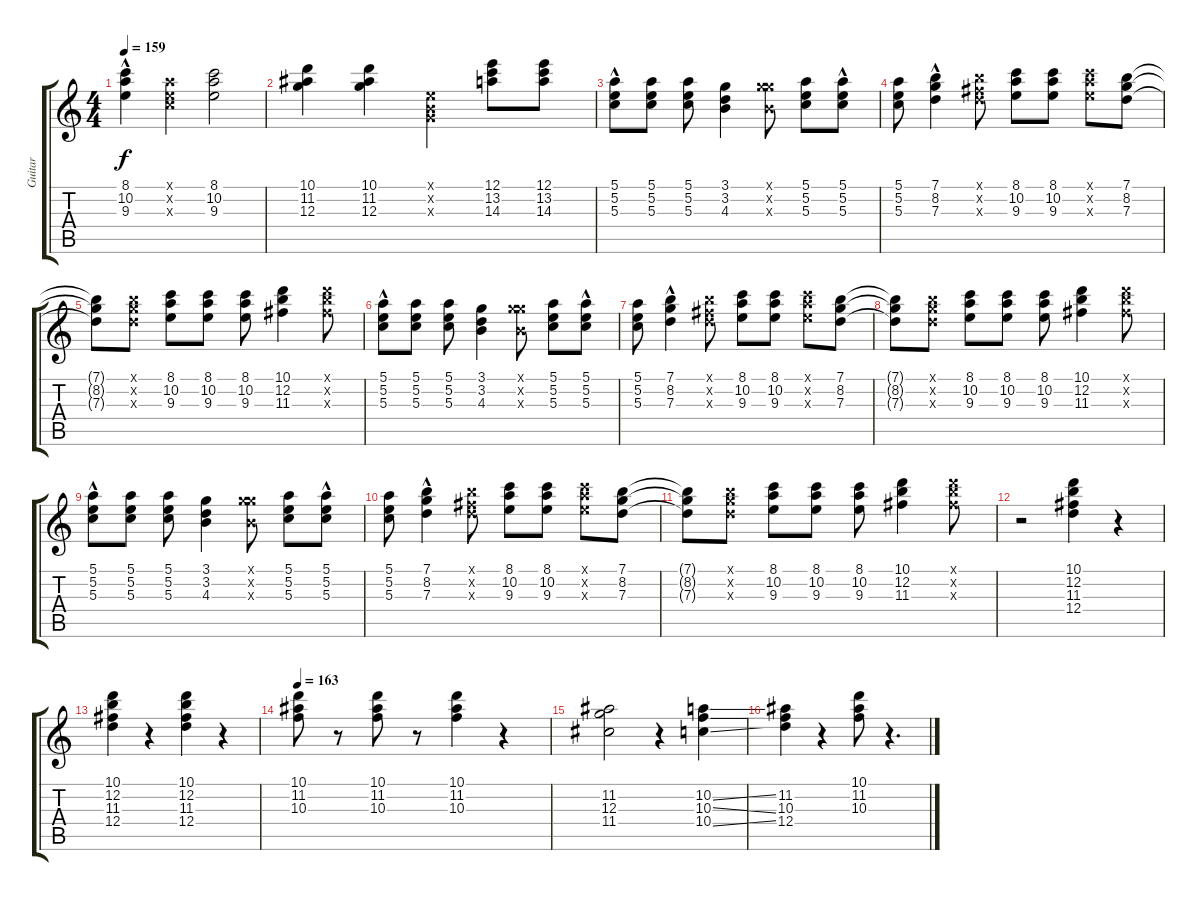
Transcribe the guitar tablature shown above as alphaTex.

\track ("Guitar" "Guitar") {instrument overdrivenguitar}
\staff {score tabs}
\tuning (E4 B3 G3 D3 A2 E2) {hide}
\ts (4 4)
\tempo 159
\clef g2
\ks c
(8.1 10.2{hac} 9.3{hac}).4{dy f} (5.1{x} 5.2{x} 5.3{x}).4 (8.1 10.2 9.3).2 |
(10.1 11.2 12.3).4 (10.1 11.2 12.3).4 (0.1{x} 0.2{x} 0.3{x}).4 (12.1 13.2 14.3).8 (12.1 13.2 14.3).8 |
(5.1 5.2{hac} 5.3{hac}).8 (5.1 5.2 5.3).8 (5.1 5.2 5.3).8 (3.1 3.2 4.3).4 (3.1{x} 8.2{x} 4.3{x}).8 (5.1 5.2 5.3).8 (5.1 5.2{hac} 5.3{hac}).8 |
(5.1 5.2 5.3).8 (7.1{hac} 8.2 7.3).4 (7.1{x} 7.2{x} 7.3{x}).8 (8.1 10.2 9.3).8 (8.1 10.2 9.3).8 (8.1{x} 10.2{x} 9.3{x}).8 (7.1 8.2 7.3).8 |
(7.1{t} 8.2{t} 7.3{t}).8 (7.1{x} 8.2{x} 7.3{x}).8 (8.1 10.2 9.3).8 (8.1 10.2 9.3).8 (8.1 10.2 9.3).8 (10.1 12.2 11.3).4 (10.1{x} 12.2{x} 11.3{x}).8 |
(5.1 5.2{hac} 5.3{hac}).8 (5.1 5.2 5.3).8 (5.1 5.2 5.3).8 (3.1 3.2 4.3).4 (3.1{x} 8.2{x} 4.3{x}).8 (5.1 5.2 5.3).8 (5.1 5.2{hac} 5.3{hac}).8 |
(5.1 5.2 5.3).8 (7.1{hac} 8.2 7.3).4 (7.1{x} 7.2{x} 7.3{x}).8 (8.1 10.2 9.3).8 (8.1 10.2 9.3).8 (8.1{x} 10.2{x} 9.3{x}).8 (7.1 8.2 7.3).8 |
(7.1{t} 8.2{t} 7.3{t}).8 (7.1{x} 8.2{x} 7.3{x}).8 (8.1 10.2 9.3).8 (8.1 10.2 9.3).8 (8.1 10.2 9.3).8 (10.1 12.2 11.3).4 (10.1{x} 12.2{x} 11.3{x}).8 |
(5.1 5.2{hac} 5.3{hac}).8 (5.1 5.2 5.3).8 (5.1 5.2 5.3).8 (3.1 3.2 4.3).4 (3.1{x} 8.2{x} 4.3{x}).8 (5.1 5.2 5.3).8 (5.1 5.2{hac} 5.3{hac}).8 |
(5.1 5.2 5.3).8 (7.1{hac} 8.2 7.3).4 (7.1{x} 7.2{x} 7.3{x}).8 (8.1 10.2 9.3).8 (8.1 10.2 9.3).8 (8.1{x} 10.2{x} 9.3{x}).8 (7.1 8.2 7.3).8 |
(7.1{t} 8.2{t} 7.3{t}).8 (7.1{x} 8.2{x} 7.3{x}).8 (8.1 10.2 9.3).8 (8.1 10.2 9.3).8 (8.1 10.2 9.3).8 (10.1 12.2 11.3).4 (10.1{x} 12.2{x} 11.3{x}).8 |
r.2 (10.1 12.2 11.3 12.4).4 r.4 |
(10.1 12.2 11.3 12.4).4 r.4 (10.1 12.2 11.3 12.4).4 r.4 |
\tempo 163
(10.1 11.2 10.3).8 r.8 (10.1 11.2 10.3).8{balance 8} r.8 (10.1 11.2 10.3).4 r.4 |
(11.2 12.3 11.4).2 r.4 (10.2{ss} 10.3{ss} 10.4{ss}).4 |
(11.2 10.3 12.4).4 r.4 (10.1 11.2 10.3).8 r.4{d}
